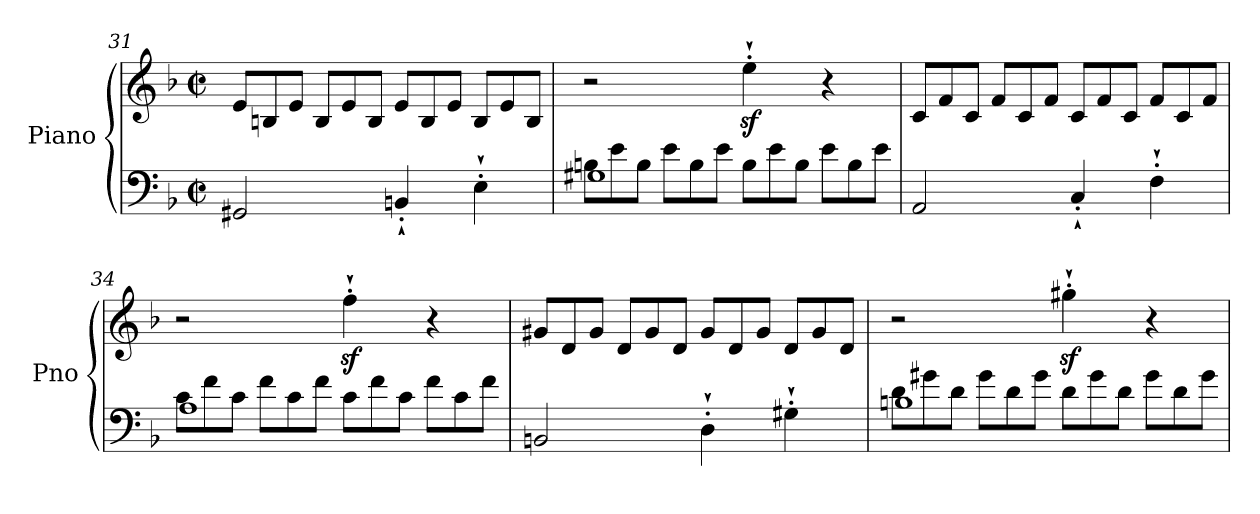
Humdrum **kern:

**kern	**kern
*part1	*part1
*staff2	*staff1
*I"Piano	*
*I'Pno	*
!!LO:LB:g=z
*clefF4	*clefG2
*k[b-]	*k[b-]
*M4/4	*M4/4
*met(c|)	*met(c|)
*	*Xtuplet
=31	=31
2GG#X/	12e/L
.	12Bn/
.	12e/J
.	12B/L
.	12e/
.	12B/J
4BBn`'/	12e/L
.	12B/
.	12e/J
4E`'\	12B/L
.	12e/
.	12B/J
=32	=32
*Xtuplet	*
*^	*
12Bn\L	1G#X	2r
12e\	.	.
12B\J	.	.
12e\L	.	.
12B\	.	.
12e\J	.	.
12B\L	.	4eez>`'\
12e\	.	.
12B\J	.	.
12e\L	.	4r
12B\	.	.
12e\J	.	.
*v	*v	*
=33	=33
2AA/	12c/L
.	12f/
.	12c/J
.	12f/L
.	12c/
.	12f/J
4C`'/	12c/L
.	12f/
.	12c/J
4F`'\	12f/L
.	12c/
.	12f/J
!!LO:LB:g=z
=34	=34
*^	*
12c\L	1A	2r
12f\	.	.
12c\J	.	.
12f\L	.	.
12c\	.	.
12f\J	.	.
12c\L	.	4ffz>`'\
12f\	.	.
12c\J	.	.
12f\L	.	4r
12c\	.	.
12f\J	.	.
*v	*v	*
=35	=35
2BBn/	12g#X/L
.	12d/
.	12g#/J
.	12d/L
.	12g#/
.	12d/J
4D`'\	12g#/L
.	12d/
.	12g#/J
4G#X`'\	12d/L
.	12g#/
.	12d/J
!!LO:LB:g=z
=36	=36
*^	*
12d\L	1Bn	2r
12g#X\	.	.
12d\J	.	.
12g#\L	.	.
12d\	.	.
12g#\J	.	.
12d\L	.	4gg#Xz>`'\
12g#\	.	.
12d\J	.	.
12g#\L	.	4r
12d\	.	.
12g#\J	.	.
*v	*v	*
=	=
*-	*-
